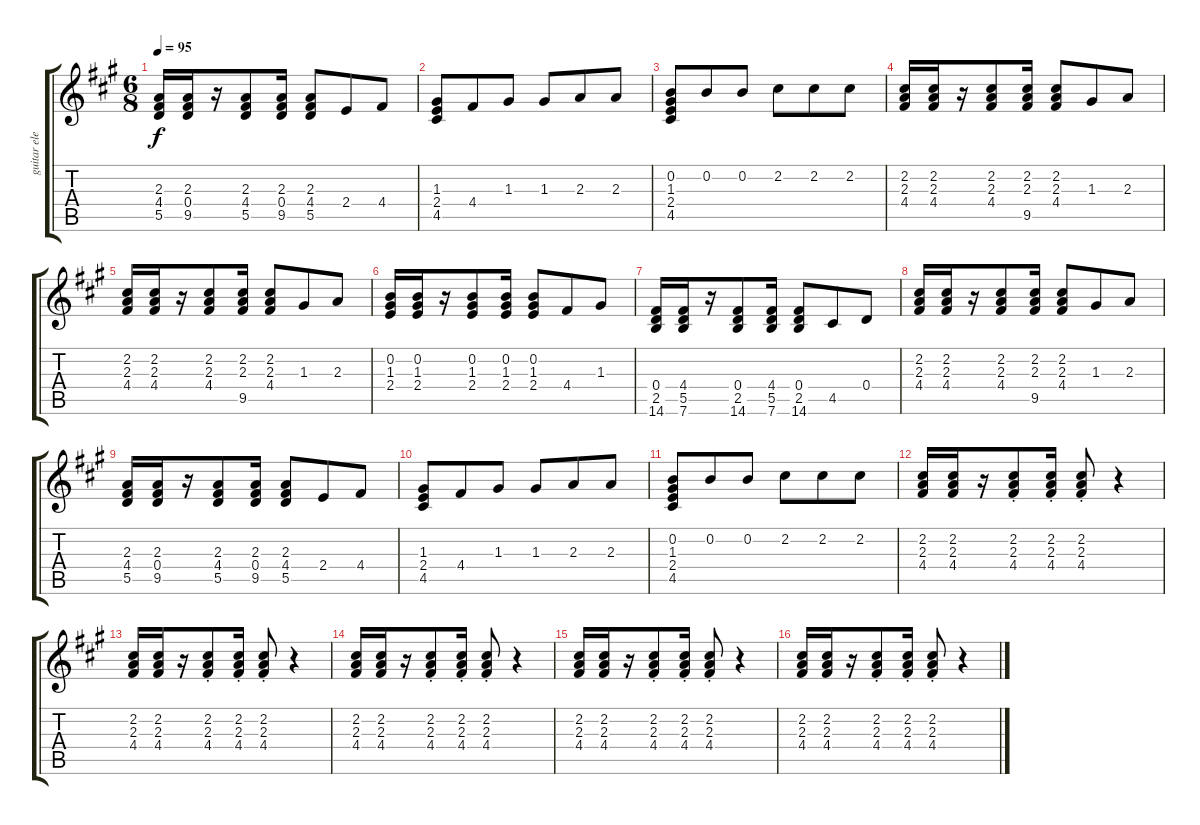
\track ("guitar elec" "guitar ele") {instrument overdrivenguitar}
\staff {score tabs}
\tuning (E4 B3 G3 D3 A2 E2) {hide}
\ts (6 8)
\tempo 95
\clef g2
\ks a
(2.3 4.4 5.5).16{dy f} (2.3 0.4 9.5).16 r.16 (2.3 4.4 5.5).8 (2.3 0.4 9.5).16 (2.3 4.4 5.5).8 2.4.8 4.4.8 |
(1.3 2.4 4.5).8 4.4.8 1.3.8 1.3.8 2.3.8 2.3.8 |
(0.2 1.3 2.4 4.5).8 0.2.8 0.2.8 2.2.8 2.2.8 2.2.8 |
(2.2 2.3 4.4).16 (2.2 2.3 4.4).16 r.16 (2.2 2.3 4.4).8 (2.2 2.3 9.5).16 (2.2 2.3 4.4).8 1.3.8 2.3.8 |
(2.2 2.3 4.4).16 (2.2 2.3 4.4).16 r.16 (2.2 2.3 4.4).8 (2.2 2.3 9.5).16 (2.2 2.3 4.4).8 1.3.8 2.3.8 |
(0.2 1.3 2.4).16 (0.2 1.3 2.4).16 r.16 (0.2 1.3 2.4).8 (0.2 1.3 2.4).16 (0.2 1.3 2.4).8 4.4.8 1.3.8 |
(0.4 2.5 14.6).16 (4.4 5.5 7.6).16 r.16 (0.4 2.5 14.6).8 (4.4 5.5 7.6).16 (0.4 2.5 14.6).8 4.5.8 0.4.8 |
(2.2 2.3 4.4).16 (2.2 2.3 4.4).16 r.16 (2.2 2.3 4.4).8 (2.2 2.3 9.5).16 (2.2 2.3 4.4).8 1.3.8 2.3.8 |
(2.3 4.4 5.5).16 (2.3 0.4 9.5).16 r.16 (2.3 4.4 5.5).8 (2.3 0.4 9.5).16 (2.3 4.4 5.5).8 2.4.8 4.4.8 |
(1.3 2.4 4.5).8 4.4.8 1.3.8 1.3.8 2.3.8 2.3.8 |
(0.2 1.3 2.4 4.5).8 0.2.8 0.2.8 2.2.8 2.2.8 2.2.8 |
(2.2 2.3 4.4).16 (2.2 2.3 4.4).16 r.16 (2.2{st} 2.3{st} 4.4{st}).8 (2.2{st} 2.3{st} 4.4).16 (2.2{st} 2.3{st} 4.4{st}).8 r.4 |
(2.2 2.3 4.4).16 (2.2 2.3 4.4).16 r.16 (2.2{st} 2.3{st} 4.4{st}).8 (2.2{st} 2.3{st} 4.4).16 (2.2{st} 2.3{st} 4.4{st}).8 r.4 |
(2.2 2.3 4.4).16 (2.2 2.3 4.4).16 r.16 (2.2{st} 2.3{st} 4.4{st}).8 (2.2{st} 2.3{st} 4.4).16 (2.2{st} 2.3{st} 4.4{st}).8 r.4 |
(2.2 2.3 4.4).16 (2.2 2.3 4.4).16 r.16 (2.2{st} 2.3{st} 4.4{st}).8 (2.2{st} 2.3{st} 4.4).16 (2.2{st} 2.3{st} 4.4{st}).8 r.4 |
(2.2 2.3 4.4).16 (2.2 2.3 4.4).16 r.16 (2.2{st} 2.3{st} 4.4{st}).8 (2.2{st} 2.3{st} 4.4).16 (2.2{st} 2.3{st} 4.4{st}).8 r.4
